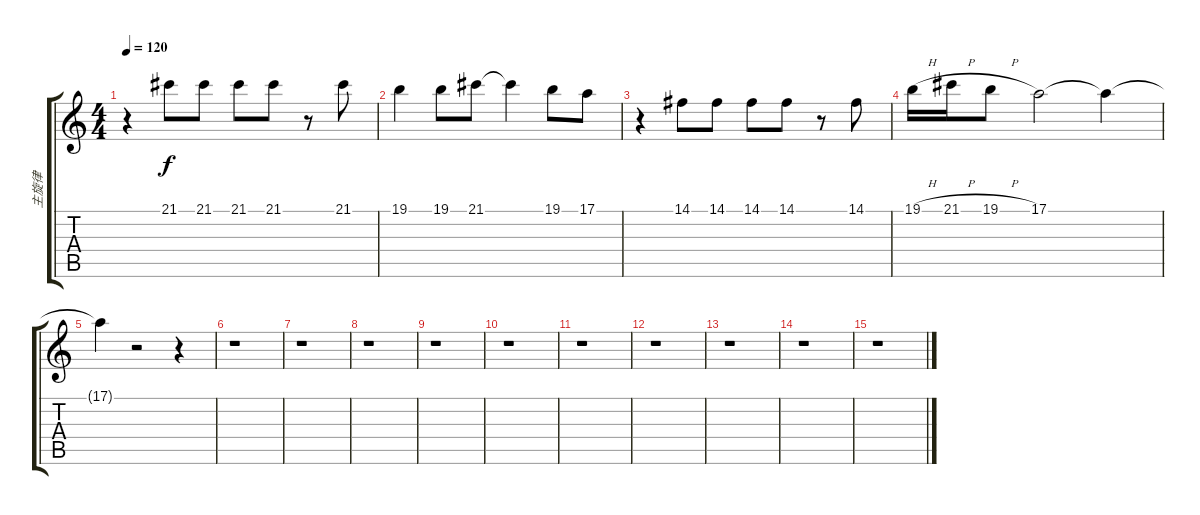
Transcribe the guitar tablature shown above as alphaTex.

\track ("主旋律" "主旋律") {instrument violin}
\staff {score tabs}
\tuning (E4 B3 G3 D3 A2 E2) {hide}
\ts (4 4)
\tempo 120
\clef g2
\ks c
r.4{dy f} 21.1.8 21.1.8 21.1.8 21.1.8 r.8 21.1.8 |
19.1.4 19.1.8 21.1.8 21.1{t}.4 19.1.8 17.1.8 |
r.4 14.1.8 14.1.8 14.1.8 14.1.8 r.8 14.1.8 |
19.1{h}.16 21.1{h}.16 19.1{h}.8 17.1.2 17.1{t}.4 |
17.1{t}.4 r.2 r.4 |
r.1 |
r.1 |
r.1 |
r.1 |
r.1 |
r.1 |
r.1 |
r.1 |
r.1 |
r.1
